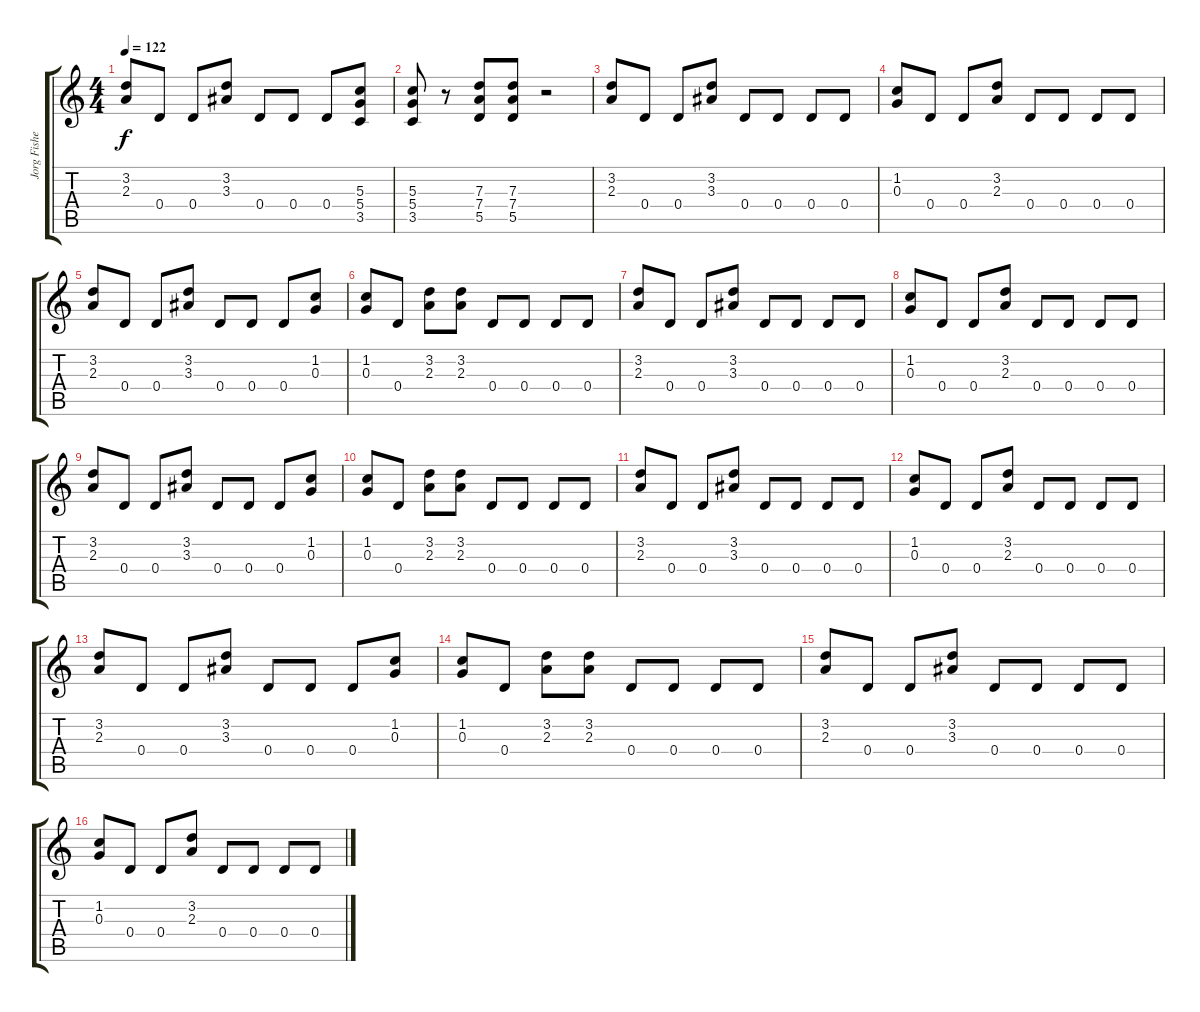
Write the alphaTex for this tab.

\track ("Jorg Fisher" "Jorg Fishe") {instrument distortionguitar}
\staff {score tabs}
\tuning (E4 B3 G3 D3 A2 E2) {hide}
\ts (4 4)
\tempo 122
\clef g2
\ks c
(3.2 2.3).8{dy f} 0.4.8 0.4.8 (3.2 3.3).8 0.4.8 0.4.8 0.4.8 (5.3 5.4 3.5).8 |
(5.3 5.4 3.5).8 r.8 (7.3 7.4 5.5).8 (7.3 7.4 5.5).8 r.2 |
(3.2 2.3).8 0.4.8 0.4.8 (3.2 3.3).8 0.4.8 0.4.8 0.4.8 0.4.8 |
(1.2 0.3).8 0.4.8 0.4.8 (3.2 2.3).8 0.4.8 0.4.8 0.4.8 0.4.8 |
(3.2 2.3).8 0.4.8 0.4.8 (3.2 3.3).8 0.4.8 0.4.8 0.4.8 (1.2 0.3).8 |
(1.2 0.3).8 0.4.8 (3.2 2.3).8 (3.2 2.3).8 0.4.8 0.4.8 0.4.8 0.4.8 |
(3.2 2.3).8 0.4.8 0.4.8 (3.2 3.3).8 0.4.8 0.4.8 0.4.8 0.4.8 |
(1.2 0.3).8 0.4.8 0.4.8 (3.2 2.3).8 0.4.8 0.4.8 0.4.8 0.4.8 |
(3.2 2.3).8 0.4.8 0.4.8 (3.2 3.3).8 0.4.8 0.4.8 0.4.8 (1.2 0.3).8 |
(1.2 0.3).8 0.4.8 (3.2 2.3).8 (3.2 2.3).8 0.4.8 0.4.8 0.4.8 0.4.8 |
(3.2 2.3).8 0.4.8 0.4.8 (3.2 3.3).8 0.4.8 0.4.8 0.4.8 0.4.8 |
(1.2 0.3).8 0.4.8 0.4.8 (3.2 2.3).8 0.4.8 0.4.8 0.4.8 0.4.8 |
(3.2 2.3).8 0.4.8 0.4.8 (3.2 3.3).8 0.4.8 0.4.8 0.4.8 (1.2 0.3).8 |
(1.2 0.3).8 0.4.8 (3.2 2.3).8 (3.2 2.3).8 0.4.8 0.4.8 0.4.8 0.4.8 |
(3.2 2.3).8 0.4.8 0.4.8 (3.2 3.3).8 0.4.8 0.4.8 0.4.8 0.4.8 |
(1.2 0.3).8 0.4.8 0.4.8 (3.2 2.3).8 0.4.8 0.4.8 0.4.8 0.4.8
